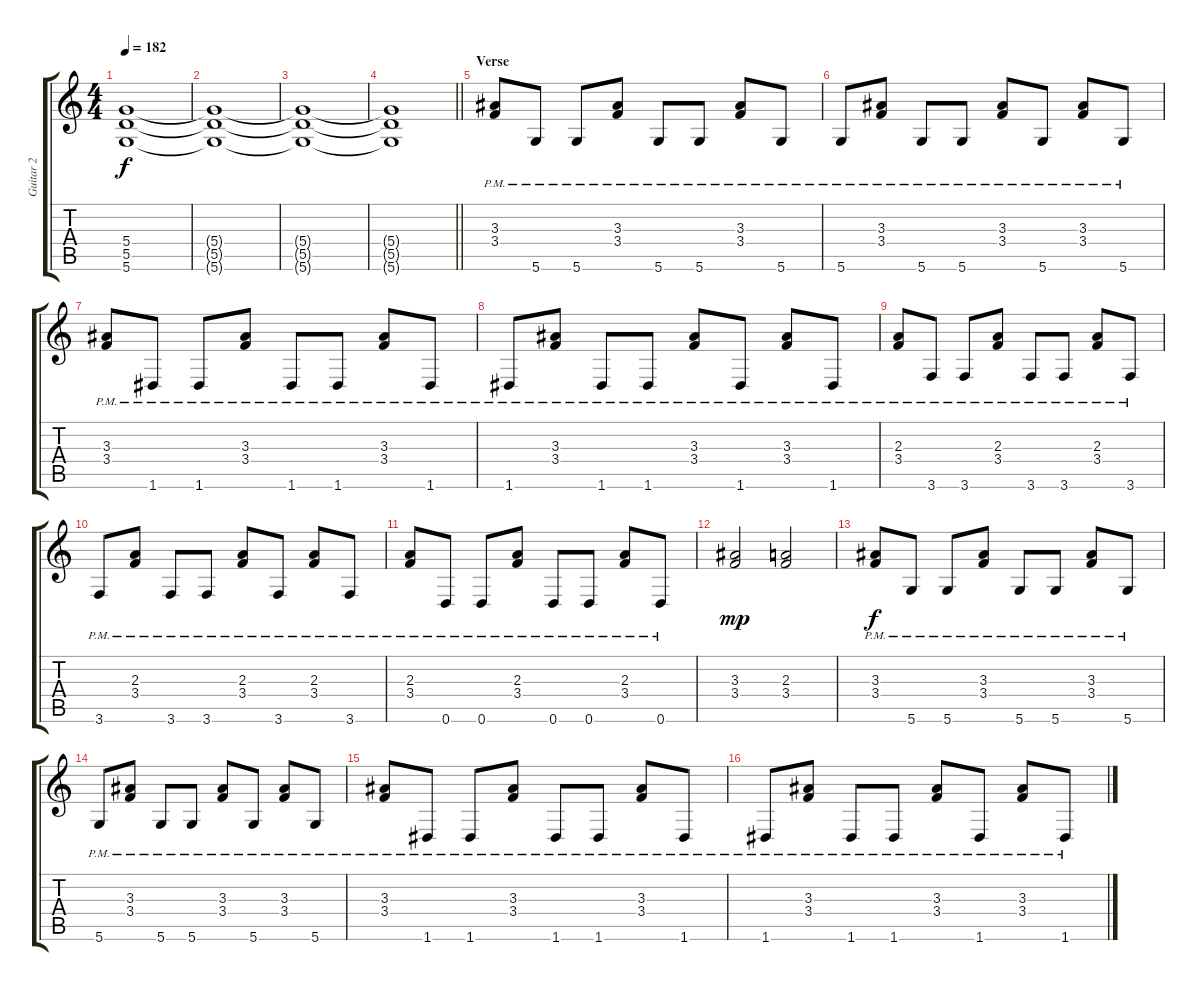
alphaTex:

\track ("Guitar 2" "Guitar 2") {instrument distortionguitar}
\staff {score tabs}
\tuning (E4 B3 G3 D3 A2 D2) {hide}
\ts (4 4)
\tempo 182
\clef g2
\ks c
(5.4{t} 5.5{t} 5.6{t}).1{dy f} |
(5.4{t} 5.5{t} 5.6{t}).1 |
(5.4{t} 5.5{t} 5.6{t}).1 |
\barLineRight lightlight
(5.4{t} 5.5{t} 5.6{t}).1 |
\section ("" "Verse")
(3.3{pm} 3.4{pm}).8{volume 13} 5.6{pm}.8 5.6{pm}.8 (3.3{pm} 3.4{pm}).8 5.6{pm}.8 5.6{pm}.8 (3.3{pm} 3.4{pm}).8 5.6{pm}.8 |
5.6{pm}.8 (3.3{pm} 3.4{pm}).8 5.6{pm}.8 5.6{pm}.8 (3.3{pm} 3.4{pm}).8 5.6{pm}.8 (3.3{pm} 3.4{pm}).8 5.6{pm}.8 |
(3.3{pm} 3.4{pm}).8 1.6{pm}.8 1.6{pm}.8 (3.3{pm} 3.4{pm}).8 1.6{pm}.8 1.6{pm}.8 (3.3{pm} 3.4{pm}).8 1.6{pm}.8 |
1.6{pm}.8 (3.3{pm} 3.4{pm}).8 1.6{pm}.8 1.6{pm}.8 (3.3{pm} 3.4{pm}).8 1.6{pm}.8 (3.3{pm} 3.4{pm}).8 1.6{pm}.8 |
(2.3{pm} 3.4{pm}).8 3.6{pm}.8 3.6{pm}.8 (2.3{pm} 3.4{pm}).8 3.6{pm}.8 3.6{pm}.8 (2.3{pm} 3.4{pm}).8 3.6{pm}.8 |
3.6{pm}.8 (2.3{pm} 3.4{pm}).8 3.6{pm}.8 3.6{pm}.8 (2.3{pm} 3.4{pm}).8 3.6{pm}.8 (2.3{pm} 3.4{pm}).8 3.6{pm}.8 |
(2.3{pm} 3.4{pm}).8 0.6{pm}.8 0.6{pm}.8 (2.3{pm} 3.4{pm}).8 0.6{pm}.8 0.6{pm}.8 (2.3{pm} 3.4{pm}).8 0.6{pm}.8 |
(3.3 3.4).2{dy mp} (2.3 3.4).2 |
(3.3{pm} 3.4{pm}).8{dy f} 5.6{pm}.8 5.6{pm}.8 (3.3{pm} 3.4{pm}).8 5.6{pm}.8 5.6{pm}.8 (3.3{pm} 3.4{pm}).8 5.6{pm}.8 |
5.6{pm}.8 (3.3{pm} 3.4{pm}).8 5.6{pm}.8 5.6{pm}.8 (3.3{pm} 3.4{pm}).8 5.6{pm}.8 (3.3{pm} 3.4{pm}).8 5.6{pm}.8 |
(3.3{pm} 3.4{pm}).8 1.6{pm}.8 1.6{pm}.8 (3.3{pm} 3.4{pm}).8 1.6{pm}.8 1.6{pm}.8 (3.3{pm} 3.4{pm}).8 1.6{pm}.8 |
1.6{pm}.8 (3.3{pm} 3.4{pm}).8 1.6{pm}.8 1.6{pm}.8 (3.3{pm} 3.4{pm}).8 1.6{pm}.8 (3.3{pm} 3.4{pm}).8 1.6{pm}.8
